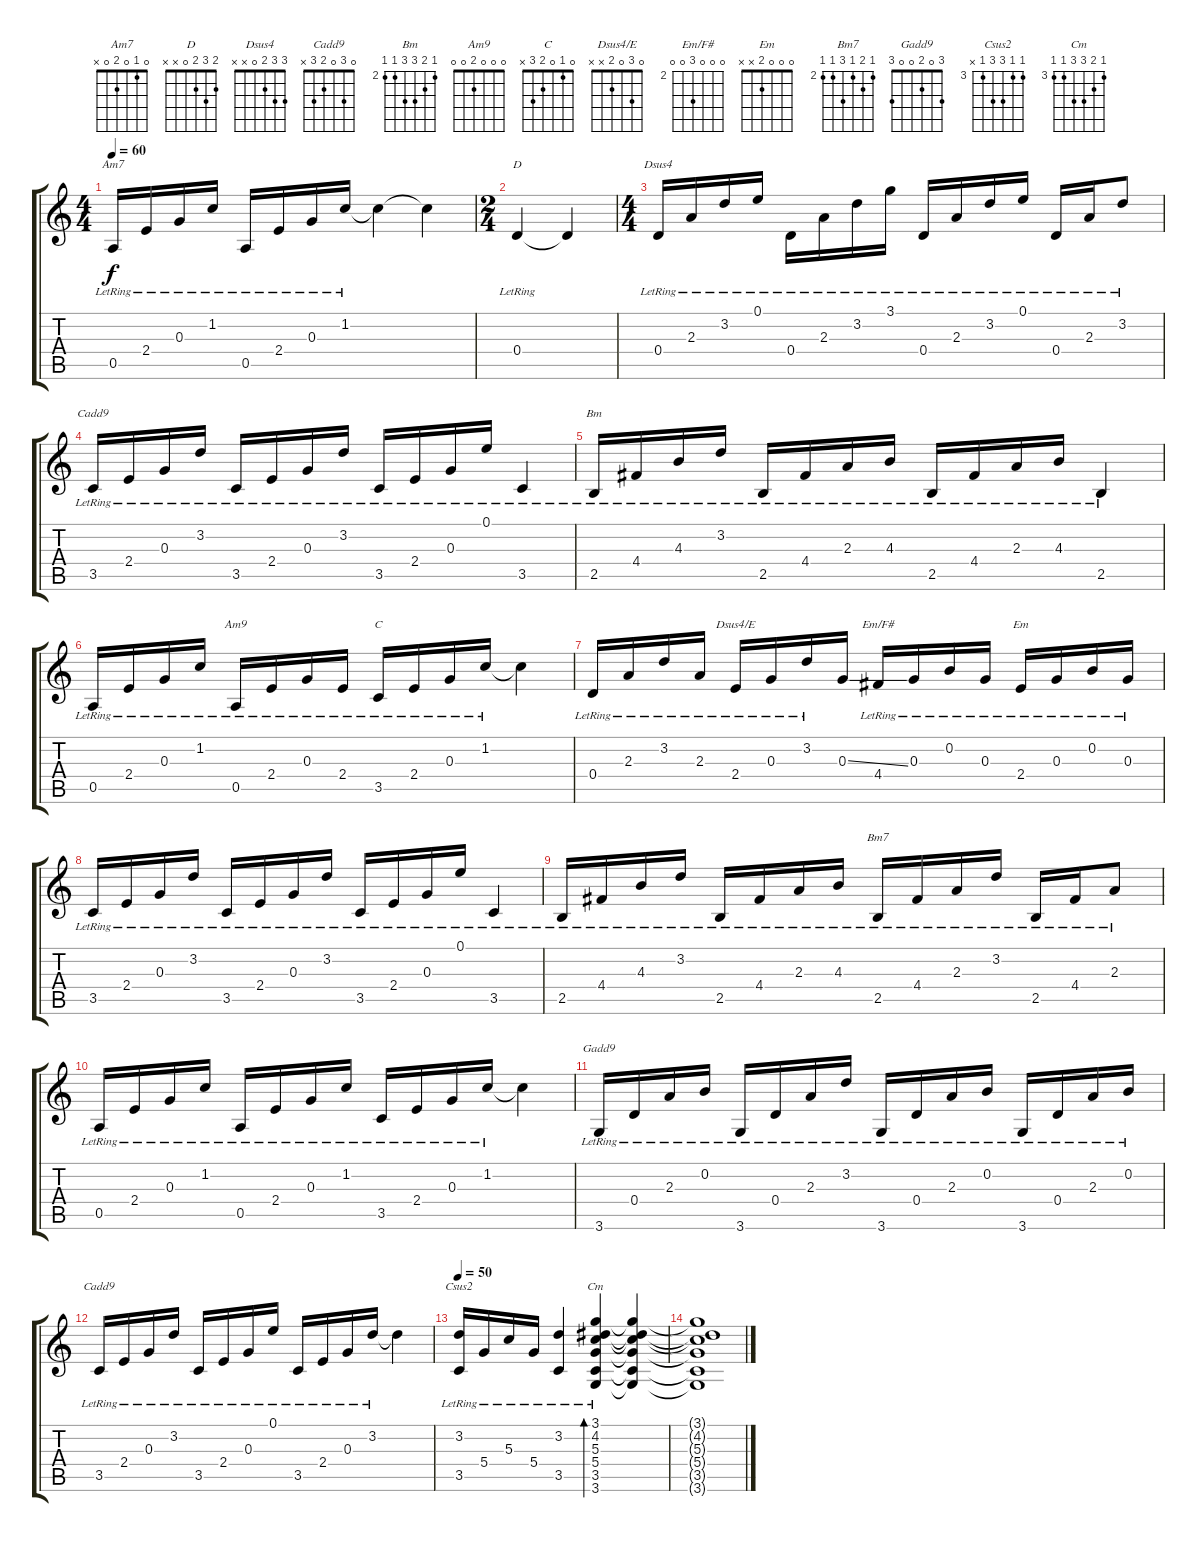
\track "" {instrument acousticguitarsteel}
\staff {score tabs}
\tuning (E4 B3 G3 D3 A2 E2) {hide}
\chord ("Am7" 0 1 0 2 0 x)
\chord ("D" 2 3 2 0 x x)
\chord ("Dsus4" 3 3 2 0 x x)
\chord ("Cadd9" 3 3 0 2 3 x)
\chord ("Bm" 2 3 4 4 2 2) {firstfret 2}
\chord ("Am9" 0 0 0 2 0 0)
\chord ("C" 0 1 0 2 3 x)
\chord ("Dsus4/E" 0 3 0 2 x x)
\chord ("Em/F#" 0 0 0 4 0 0) {firstfret 2}
\chord ("Em" 0 0 0 2 x x)
\chord ("Bm7" 2 3 2 4 2 2) {firstfret 2}
\chord ("Gadd9" 3 0 2 0 0 3)
\chord ("Cadd9" 0 3 0 2 3 x)
\chord ("Csus2" 3 3 5 5 3 x) {firstfret 3}
\chord ("Cm" 3 4 5 5 3 3) {firstfret 3}
\ts (4 4)
\tempo 60
\clef g2
\ks c
0.5{lr}.16{ch "Am7" dy f} 2.4{lr}.16 0.3{lr}.16 1.2{lr}.16 0.5{lr}.16 2.4{lr}.16 0.3{lr}.16 1.2{lr}.16 1.2{t}.4 1.2{t}.4 |
\ts (2 4)
0.4{lr}.4{ch "D"} 0.4{t}.4 |
\ts (4 4)
0.4{lr}.16{ch "Dsus4"} 2.3{lr}.16 3.2{lr}.16 0.1{lr}.16 0.4{lr}.16 2.3{lr}.16 3.2{lr}.16 3.1{lr}.16 0.4{lr}.16 2.3{lr}.16 3.2{lr}.16 0.1{lr}.16 0.4{lr}.16 2.3{lr}.16 3.2{lr}.8 |
3.5{lr}.16{ch "Cadd9"} 2.4{lr}.16 0.3{lr}.16 3.2{lr}.16 3.5{lr}.16 2.4{lr}.16 0.3{lr}.16 3.2{lr}.16 3.5{lr}.16 2.4{lr}.16 0.3{lr}.16 0.1{lr}.16 3.5{lr}.4 |
2.5{lr}.16{ch "Bm"} 4.4{lr}.16 4.3{lr}.16 3.2{lr}.16 2.5{lr}.16 4.4{lr}.16 2.3{lr}.16 4.3{lr}.16 2.5{lr}.16 4.4{lr}.16 2.3{lr}.16 4.3{lr}.16 2.5{lr}.4 |
0.5{lr}.16 2.4{lr}.16 0.3{lr}.16 1.2{lr}.16 0.5{lr}.16{ch "Am9"} 2.4{lr}.16 0.3{lr}.16 2.4{lr}.16 3.5{lr}.16{ch "C"} 2.4{lr}.16 0.3{lr}.16 1.2{lr}.16 1.2{t}.4 |
0.4{lr}.16 2.3{lr}.16 3.2{lr}.16 2.3{lr}.16 2.4{lr}.16{ch "Dsus4/E"} 0.3{lr}.16 3.2{lr}.16 0.3{ss}.16 4.4{lr}.16{ch "Em/F#"} 0.3{lr}.16 0.2{lr}.16 0.3{lr}.16 2.4{lr}.16{ch "Em"} 0.3{lr}.16 0.2{lr}.16 0.3{lr}.16 |
3.5{lr}.16 2.4{lr}.16 0.3{lr}.16 3.2{lr}.16 3.5{lr}.16 2.4{lr}.16 0.3{lr}.16 3.2{lr}.16 3.5{lr}.16 2.4{lr}.16 0.3{lr}.16 0.1{lr}.16 3.5{lr}.4 |
2.5{lr}.16 4.4{lr}.16 4.3{lr}.16 3.2{lr}.16 2.5{lr}.16 4.4{lr}.16 2.3{lr}.16 4.3{lr}.16 2.5{lr}.16{ch "Bm7"} 4.4{lr}.16 2.3{lr}.16 3.2{lr}.16 2.5{lr}.16 4.4{lr}.16 2.3{lr}.8 |
0.5{lr}.16 2.4{lr}.16 0.3{lr}.16 1.2{lr}.16 0.5{lr}.16 2.4{lr}.16 0.3{lr}.16 1.2{lr}.16 3.5{lr}.16 2.4{lr}.16 0.3{lr}.16 1.2{lr}.16 1.2{t}.4 |
3.6{lr}.16{ch "Gadd9"} 0.4{lr}.16 2.3{lr}.16 0.2{lr}.16 3.6{lr}.16 0.4{lr}.16 2.3{lr}.16 3.2{lr}.16 3.6{lr}.16 0.4{lr}.16 2.3{lr}.16 0.2{lr}.16 3.6{lr}.16 0.4{lr}.16 2.3{lr}.16 0.2{lr}.16 |
3.5{lr}.16{ch "Cadd9"} 2.4{lr}.16 0.3{lr}.16 3.2{lr}.16 3.5{lr}.16 2.4{lr}.16 0.3{lr}.16 0.1{lr}.16 3.5{lr}.16 2.4{lr}.16 0.3{lr}.16 3.2{lr}.16 3.2{t}.4 |
\tempo 50
(3.2{lr} 3.5{lr}).16{ch "Csus2"} 5.4{lr}.16 5.3{lr}.16 5.4{lr}.16 (3.2{lr} 3.5{lr}).4 (3.1{lr} 4.2{lr} 5.3{lr} 5.4{lr} 3.5{lr} 3.6{lr}).4{bd 240 ch "Cm"} (3.1{t} 4.2{t} 5.3{t} 5.4{t} 3.5{t} 3.6{t}).4 |
(3.1{t} 4.2{t} 5.3{t} 5.4{t} 3.5{t} 3.6{t}).1
